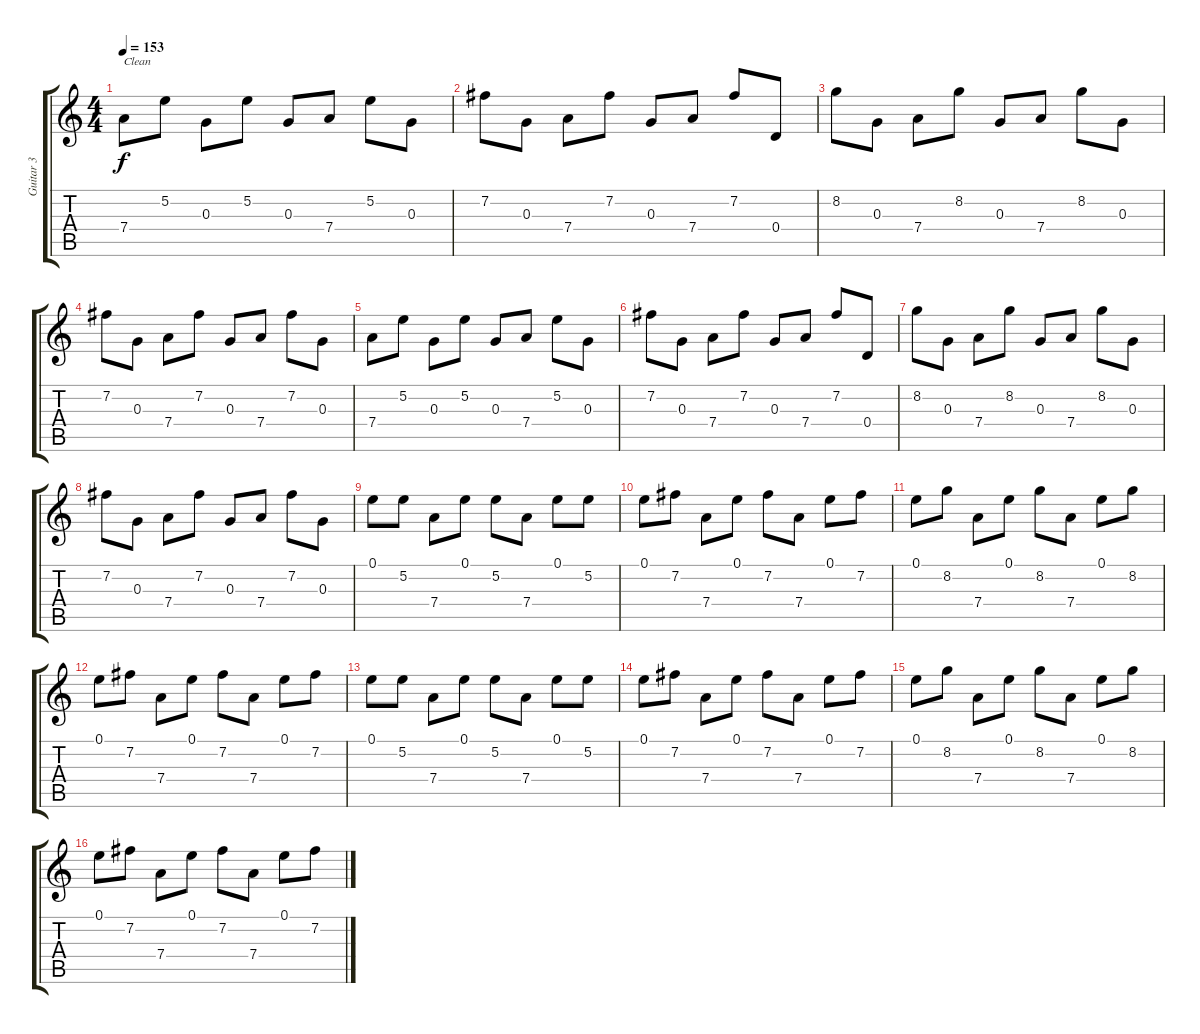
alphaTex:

\track ("Guitar 3" "Guitar 3") {instrument distortionguitar}
\staff {score tabs}
\tuning (E4 B3 G3 D3 A2 E2) {hide}
\ts (4 4)
\tempo 153
\clef g2
\ks c
7.4.8{txt "Clean" dy f instrument electricguitarclean} 5.2.8 0.3.8 5.2.8 0.3.8 7.4.8 5.2.8 0.3.8 |
7.2.8 0.3.8 7.4.8 7.2.8 0.3.8 7.4.8 7.2.8 0.4.8 |
8.2.8 0.3.8 7.4.8 8.2.8 0.3.8 7.4.8 8.2.8 0.3.8 |
7.2.8 0.3.8 7.4.8 7.2.8 0.3.8 7.4.8 7.2.8 0.3.8 |
7.4.8 5.2.8 0.3.8 5.2.8 0.3.8 7.4.8 5.2.8 0.3.8 |
7.2.8 0.3.8 7.4.8 7.2.8 0.3.8 7.4.8 7.2.8 0.4.8 |
8.2.8 0.3.8 7.4.8 8.2.8 0.3.8 7.4.8 8.2.8 0.3.8 |
7.2.8 0.3.8 7.4.8 7.2.8 0.3.8 7.4.8 7.2.8 0.3.8 |
0.1.8 5.2.8 7.4.8 0.1.8 5.2.8 7.4.8 0.1.8 5.2.8 |
0.1.8 7.2.8 7.4.8 0.1.8 7.2.8 7.4.8 0.1.8 7.2.8 |
0.1.8 8.2.8 7.4.8 0.1.8 8.2.8 7.4.8 0.1.8 8.2.8 |
0.1.8 7.2.8 7.4.8 0.1.8 7.2.8 7.4.8 0.1.8 7.2.8 |
0.1.8 5.2.8 7.4.8 0.1.8 5.2.8 7.4.8 0.1.8 5.2.8 |
0.1.8 7.2.8 7.4.8 0.1.8 7.2.8 7.4.8 0.1.8 7.2.8 |
0.1.8 8.2.8 7.4.8 0.1.8 8.2.8 7.4.8 0.1.8 8.2.8 |
0.1.8 7.2.8 7.4.8 0.1.8 7.2.8 7.4.8 0.1.8 7.2.8
